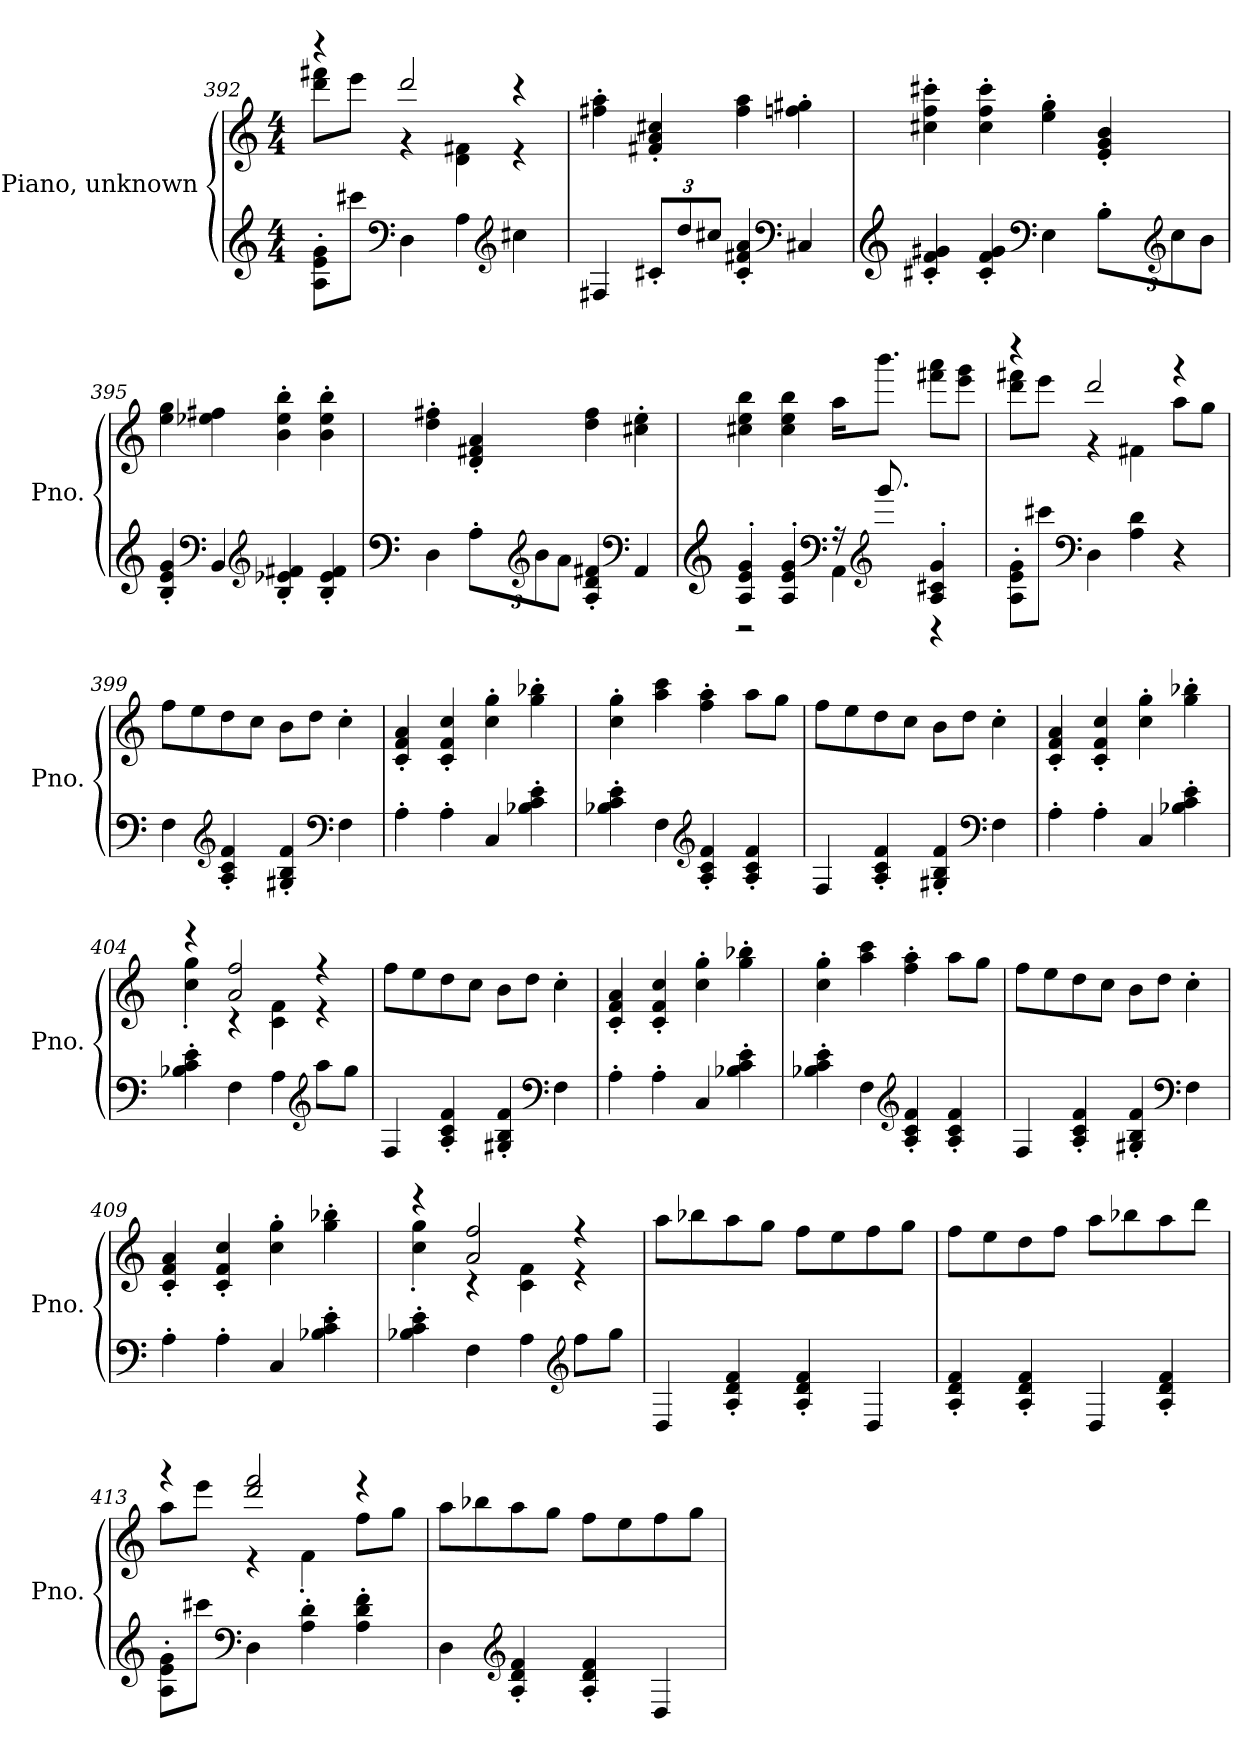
**kern	**kern
*part1	*part1
*staff2	*staff1
*I"Piano, unknown	*
*I'Pno.	*
*clefG2	*clefG2
*k[]	*k[]
*M4/4	*M4/4
=392	=392
*	*^
8A\' 8e\' 8g\'L	4r	8ddd\ 8fff#X\L
8ccc#X\J	.	8eee\J
*clefF4	*	*
4D\	2ddd/	4r
4A\	.	4d\ 4f#X\
*clefG2	*	*
4cc#X\	4r	4r
*	*v	*v
=393	=393
4F#X/	4ff#X\' 4aa\'
*Xbrackettup	*
12c#X'/L	4f#X/' 4a/' 4cc#X/'
12dd/	.
12cc#X/J	.
4c#/' 4f#X/' 4a/'	4ff#\ 4aa\
*clefF4	*
4C#X/	4ffn\' 4gg#X\'
!!LO:LB:g=z
=394	=394
*clefG2	*
4c#X/' 4f/' 4g#X/'	4cc#X\' 4ff\' 4ccc#X\'
4c#/' 4f/' 4g#/'	4cc#\' 4ff\' 4ccc#\'
*clefF4	*
4E\	4ee\' 4gg\'
12B'\L	4e/' 4g/' 4b/'
*clefG2	*
12cc\	.
12b\J	.
=395	=395
4B/' 4e/' 4g/'	4ee\ 4gg\
*clefF4	*
4BB/	4ee-X\ 4ff#X\
*clefG2	*
4B/' 4e-X/' 4f#X/'	4b\' 4ee-\' 4bb\'
4B/' 4e-/' 4f#/'	4b\' 4ee-\' 4bb\'
=396	=396
*clefF4	*
4D\	4dd\' 4ff#X\'
12A'\L	4d/' 4f#X/' 4a/'
*clefG2	*
12b\	.
12a\J	.
4A/' 4d/' 4f#X/'	4dd\ 4ff#\
*clefF4	*
4AA/	4cc#X\' 4ee\'
!!LO:LB:g=z
=397	=397
*clefG2	*
*^	*
4A/' 4e/' 4g/'	2r	4cc#X\ 4ee\ 4bb\
4A/' 4e/' 4g/'	.	4cc#\ 4ee\ 4bb\
*clefF4	*	*
16r	4AA\	16aa\KL
*clefG2	*	*
8.ggg/	.	8.bbb\J
4A/' 4c#X/' 4g/'	4r	8fff#X\ 8aaa\L
.	.	8eee\ 8ggg\J
*v	*v	*
=398	=398
*	*^
8A\' 8e\' 8g\'L	4r	8ddd\ 8fff#X\L
8ccc#X\J	.	8eee\J
*clefF4	*	*
4D\	2ddd/	4r
4A\ 4d\	.	4f#X\
4r	4r	8aa\L
.	.	8gg\J
*	*v	*v
=399	=399
4F\	8ff\L
.	8ee\
*clefG2	*
4A/' 4c/' 4f/'	8dd\
.	8cc\J
4G#X/' 4B/' 4f/'	8b\L
.	8dd\J
*clefF4	*
4F\	4cc'\
=400	=400
4A'\	4c/' 4f/' 4a/'
4A'\	4c/' 4f/' 4cc/'
4C/	4cc\' 4gg\'
4B-X\' 4c\' 4e\'	4gg\' 4bb-X\'
!!LO:PB:g=z
=401	=401
4B-X\' 4c\' 4e\'	4cc\' 4gg\'
4F\	4aa\ 4ccc\
*clefG2	*
4A/' 4c/' 4f/'	4ff\' 4aa\'
4A/' 4c/' 4f/'	8aa\L
.	8gg\J
=402	=402
4F/	8ff\L
.	8ee\
4A/' 4c/' 4f/'	8dd\
.	8cc\J
4G#X/' 4B/' 4f/'	8b\L
.	8dd\J
*clefF4	*
4F\	4cc'\
=403	=403
4A'\	4c/' 4f/' 4a/'
4A'\	4c/' 4f/' 4cc/'
4C/	4cc\' 4gg\'
4B-X\' 4c\' 4e\'	4gg\' 4bb-X\'
=404	=404
*	*^
4B-X\' 4c\' 4e\'	4r	4cc\' 4gg\'
4F\	2a/ 2ff/	4r
4A\	.	4c\ 4f\
*clefG2	*	*
8aa\L	4r	4r
8gg\J	.	.
*	*v	*v
=405	=405
4F/	8ff\L
.	8ee\
4A/' 4c/' 4f/'	8dd\
.	8cc\J
4G#X/' 4B/' 4f/'	8b\L
.	8dd\J
*clefF4	*
4F\	4cc'\
!!LO:LB:g=z
=406	=406
4A'\	4c/' 4f/' 4a/'
4A'\	4c/' 4f/' 4cc/'
4C/	4cc\' 4gg\'
4B-X\' 4c\' 4e\'	4gg\' 4bb-X\'
=407	=407
4B-X\' 4c\' 4e\'	4cc\' 4gg\'
4F\	4aa\ 4ccc\
*clefG2	*
4A/' 4c/' 4f/'	4ff\' 4aa\'
4A/' 4c/' 4f/'	8aa\L
.	8gg\J
=408	=408
4F/	8ff\L
.	8ee\
4A/' 4c/' 4f/'	8dd\
.	8cc\J
4G#X/' 4B/' 4f/'	8b\L
.	8dd\J
*clefF4	*
4F\	4cc'\
=409	=409
4A'\	4c/' 4f/' 4a/'
4A'\	4c/' 4f/' 4cc/'
4C/	4cc\' 4gg\'
4B-X\' 4c\' 4e\'	4gg\' 4bb-X\'
=410	=410
*	*^
4B-X\' 4c\' 4e\'	4r	4cc\' 4gg\'
4F\	2a/ 2ff/	4r
4A\	.	4c\ 4f\
*clefG2	*	*
8ff\L	4r	4r
8gg\J	.	.
*	*v	*v
!!LO:LB:g=z
=411	=411
4D/	8aa\L
.	8bb-X\
4A/' 4d/' 4f/'	8aa\
.	8gg\J
4A/' 4d/' 4f/'	8ff\L
.	8ee\
4D/	8ff\
.	8gg\J
=412	=412
4A/' 4d/' 4f/'	8ff\L
.	8ee\
4A/' 4d/' 4f/'	8dd\
.	8ff\J
4D/	8aa\L
.	8bb-X\
4A/' 4d/' 4f/'	8aa\
.	8ddd\J
=413	=413
*	*^
8A\' 8e\' 8g\'L	4r	8aa\L
8ccc#X\J	.	8eee\J
*clefF4	*	*
4D\	2ddd/ 2fff/	4r
4A\' 4d\'	.	4f'\
4A\' 4d\' 4f\'	4r	8ff\L
.	.	8gg\J
*	*v	*v
=414	=414
4D\	8aa\L
.	8bb-X\
*clefG2	*
4A/' 4d/' 4f/'	8aa\
.	8gg\J
4A/' 4d/' 4f/'	8ff\L
.	8ee\
4D/	8ff\
.	8gg\J
=	=
*-	*-
